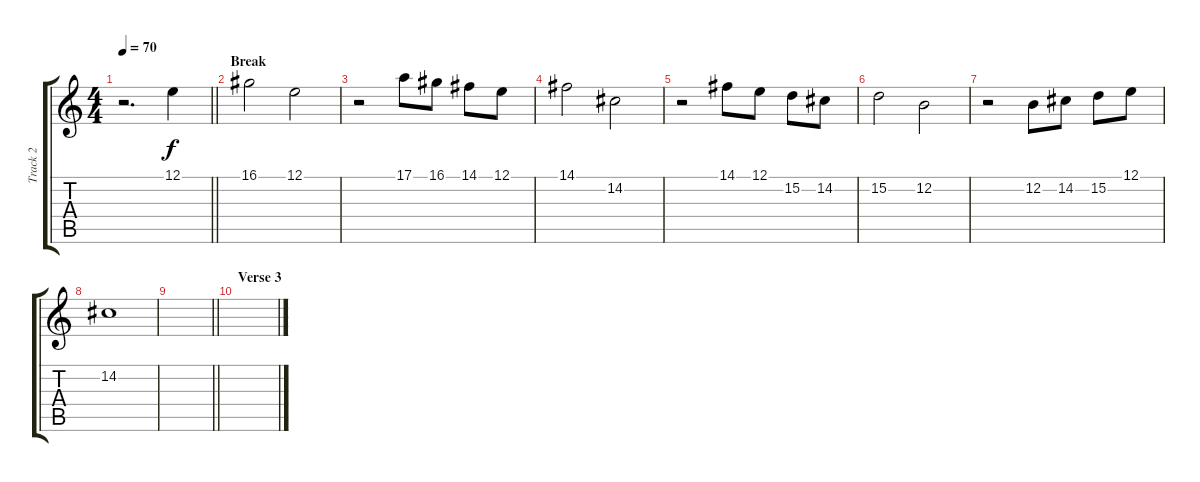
\track ("Track 2" "Track 2") {instrument harpsichord}
\staff {score tabs}
\tuning (E4 B3 G3 D3 A2 E2) {hide}
\ts (4 4)
\tempo 70
\clef g2
\barLineRight lightlight
\ks c
r.2{d dy f} 12.1.4 |
\section ("" "Break")
16.1.2 12.1.2 |
r.2 17.1.8 16.1.8 14.1.8 12.1.8 |
14.1.2 14.2.2 |
r.2 14.1.8 12.1.8 15.2.8 14.2.8 |
15.2.2 12.2.2 |
r.2 12.2.8 14.2.8 15.2.8 12.1.8 |
14.2.1 |
\barLineRight lightlight
|
\section ("" "Verse 3")
